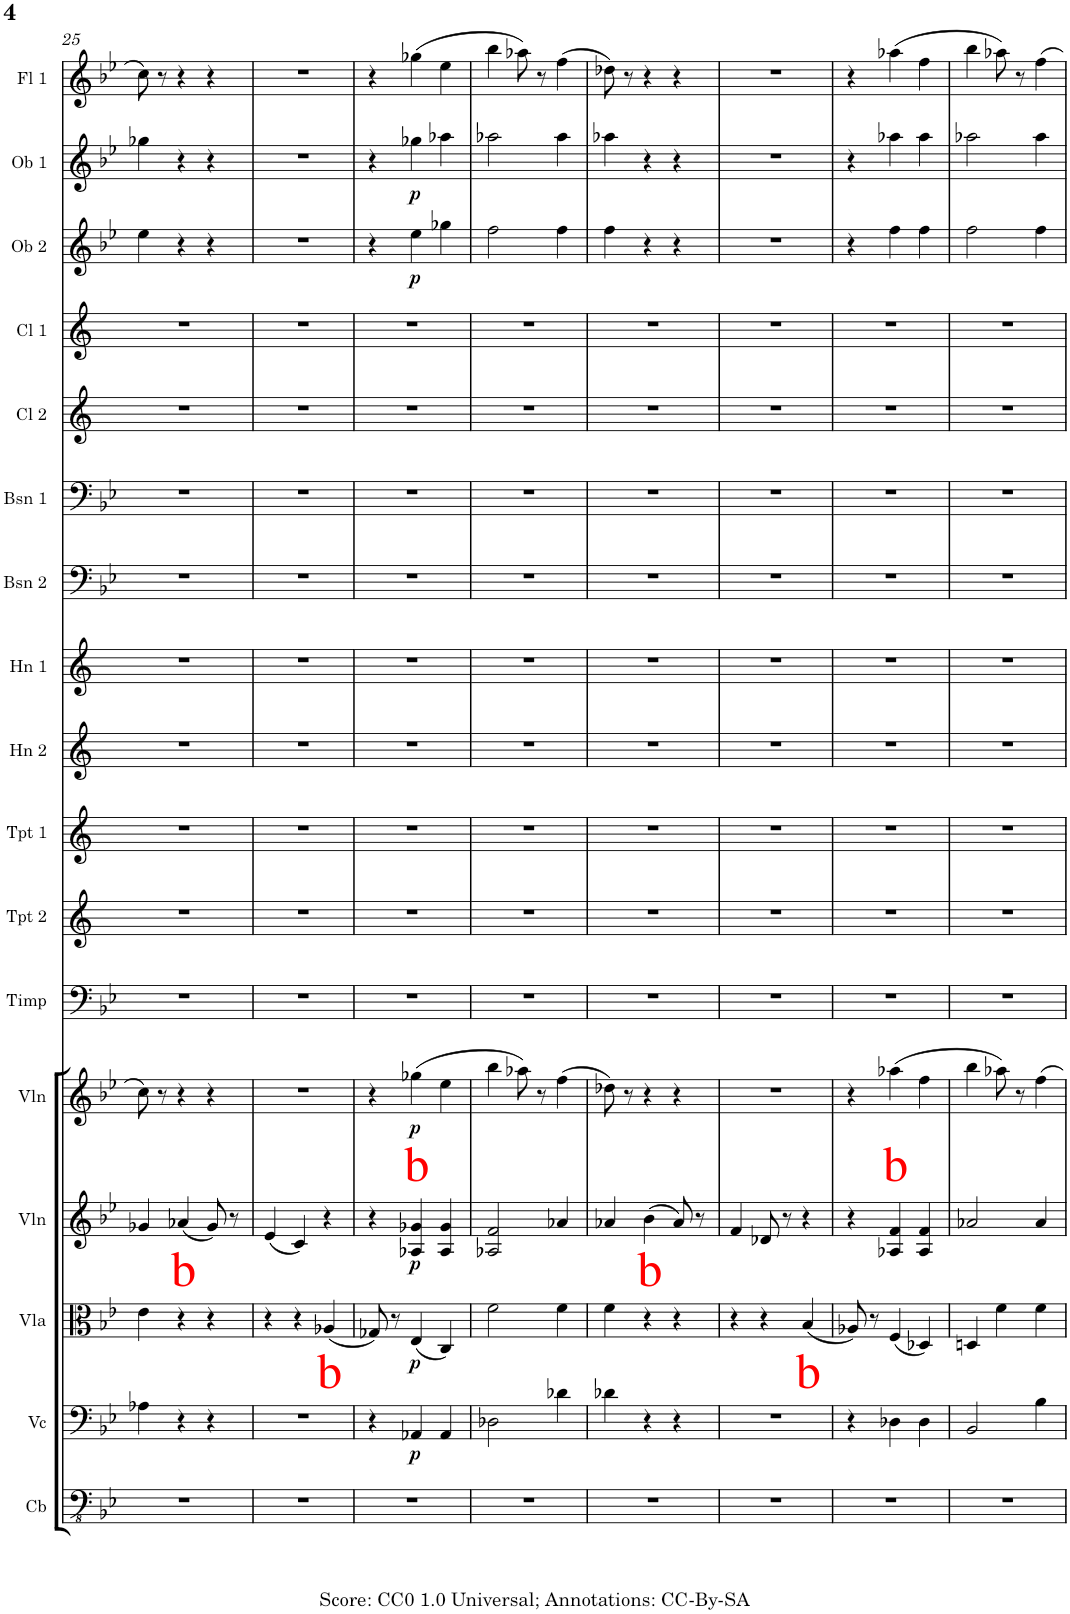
**kern	**kern	**dynam	**kern	**text	**dynam	**kern	**text	**dynam	**kern	**text	**dynam	**kern	**kern	**kern	**kern	**kern	**kern	**kern	**kern	**kern	**kern	**dynam	**kern	**dynam	**kern
*part17	*part16	*part16	*part15	*part15	*part15	*part14	*part14	*part14	*part13	*part13	*part13	*part12	*part11	*part10	*part9	*part8	*part7	*part6	*part5	*part4	*part3	*part3	*part2	*part2	*part1
*staff17	*staff16	*staff16	*staff15	*staff15	*staff15	*staff14	*staff14	*staff14	*staff13	*staff13	*staff13	*staff12	*staff11	*staff10	*staff9	*staff8	*staff7	*staff6	*staff5	*staff4	*staff3	*staff3	*staff2	*staff2	*staff1
*I"Contrabass	*I"Violoncello	*	*I"Viola	*	*	*I"Violin	*	*	*I"Violin	*	*	*I"Timpani	*I"Bb Trumpet 2	*I"Bb Trumpet 1	*I"Bb (basso) Horn 2	*I"Bb (basso) Horn 1	*I"Bassoon 2	*I"Bassoon 1	*I"Bb Clarinet 2	*I"Bb Clarinet 1	*I"Oboe 2	*	*I"Oboe 1	*	*I"Flute 1
*I'Cb	*I'Vc	*	*I'Vla	*	*	*I'Vln	*	*	*I'Vln	*	*	*I'Timp	*I'Tpt 2	*I'Tpt 1	*I'Hn 2	*I'Hn 1	*I'Bsn 2	*I'Bsn 1	*I'Cl 2	*I'Cl 1	*I'Ob 2	*	*I'Ob 1	*	*I'Fl 1
!!LO:PB:g=z
*clefFv4	*clefF4	*	*clefC3	*	*	*clefG2	*	*	*clefG2	*	*	*clefF4	*clefG2	*clefG2	*clefG2	*clefG2	*clefF4	*clefF4	*clefG2	*clefG2	*clefG2	*	*clefG2	*	*clefG2
*	*	*	*	*	*	*	*	*	*	*	*	*	*Trd1c2	*Trd1c2	*Trd8c14	*Trd8c14	*	*	*Trd1c2	*Trd1c2	*	*	*	*	*
*k[b-e-]	*k[b-e-]	*	*k[b-e-]	*	*	*k[b-e-]	*	*	*k[b-e-]	*	*	*k[b-e-]	*k[]	*k[]	*k[]	*k[]	*k[b-e-]	*k[b-e-]	*k[]	*k[]	*k[b-e-]	*	*k[b-e-]	*	*k[b-e-]
*M3/4	*M3/4	*	*M3/4	*	*	*M3/4	*	*	*M3/4	*	*	*M3/4	*M3/4	*M3/4	*M3/4	*M3/4	*M3/4	*M3/4	*M3/4	*M3/4	*M3/4	*	*M3/4	*	*M3/4
=25	=25	=25	=25	=25	=25	=25	=25	=25	=25	=25	=25	=25	=25	=25	=25	=25	=25	=25	=25	=25	=25	=25	=25	=25	=25
2.r	4A-X\	.	4e-\	.	.	4g-X/	.	.	8cc\	.	.	2.r	2.r	2.r	2.r	2.r	2.r	2.r	2.r	2.r	4ee-\	.	4gg-X\	.	8cc\
.	.	.	.	.	.	.	.	.	8r	.	.	.	.	.	.	.	.	.	.	.	.	.	.	.	8r
!	!	!	!	!	!	!	!LO:LY:b:color=#FF0000	!	!	!	!	!	!	!	!	!	!	!	!	!	!	!	!	!	!
.	4r	.	4r	.	.	(4a-X/	b	.	4r	.	.	.	.	.	.	.	.	.	.	.	4r	.	4r	.	4r
.	4r	.	4r	.	.	8g-/)	.	.	4r	.	.	.	.	.	.	.	.	.	.	.	4r	.	4r	.	4r
.	.	.	.	.	.	8r	.	.	.	.	.	.	.	.	.	.	.	.	.	.	.	.	.	.	.
=26	=26	=26	=26	=26	=26	=26	=26	=26	=26	=26	=26	=26	=26	=26	=26	=26	=26	=26	=26	=26	=26	=26	=26	=26	=26
2.r	2.r	.	4r	.	.	(4e-/	.	.	2.r	.	.	2.r	2.r	2.r	2.r	2.r	2.r	2.r	2.r	2.r	2.r	.	2.r	.	2.r
.	.	.	4r	.	.	4c/)	.	.	.	.	.	.	.	.	.	.	.	.	.	.	.	.	.	.	.
!	!	!	!	!LO:LY:b:color=#FF0000	!	!	!	!	!	!	!	!	!	!	!	!	!	!	!	!	!	!	!	!	!
.	.	.	(4A-X/	b	.	4r	.	.	.	.	.	.	.	.	.	.	.	.	.	.	.	.	.	.	.
=27	=27	=27	=27	=27	=27	=27	=27	=27	=27	=27	=27	=27	=27	=27	=27	=27	=27	=27	=27	=27	=27	=27	=27	=27	=27
2.r	4r	.	8G-X/)	.	.	4r	.	.	4r	.	.	2.r	2.r	2.r	2.r	2.r	2.r	2.r	2.r	2.r	4r	.	4r	.	4r
.	.	.	8r	.	.	.	.	.	.	.	.	.	.	.	.	.	.	.	.	.	.	.	.	.	.
!	!	!LO:DY:b	!	!	!LO:DY:b	!	!	!LO:DY:b	!	!LO:LY:b:color=#FF0000	!LO:DY:b	!	!	!	!	!	!	!	!	!	!	!LO:DY:b	!	!LO:DY:b	!
.	4AA-X/	p	(4E-/	.	p	4A-X/ 4g-X/	.	p	(4gg-X\	b	p	.	.	.	.	.	.	.	.	.	4ee-\	p	4gg-X\	p	(4gg-X\
.	4AA-/	.	4C/)	.	.	4A-/ 4g-/	.	.	4ee-\	.	.	.	.	.	.	.	.	.	.	.	4gg-X\	.	4aa-X\	.	4ee-\
=28	=28	=28	=28	=28	=28	=28	=28	=28	=28	=28	=28	=28	=28	=28	=28	=28	=28	=28	=28	=28	=28	=28	=28	=28	=28
2.r	2D-X\	.	2f\	.	.	2A-X/ 2f/	.	.	4bb-\	.	.	2.r	2.r	2.r	2.r	2.r	2.r	2.r	2.r	2.r	2ff\	.	2aa-X\	.	4bb-\
.	.	.	.	.	.	.	.	.	8aa-X\)	.	.	.	.	.	.	.	.	.	.	.	.	.	.	.	8aa-X\)
.	.	.	.	.	.	.	.	.	8r	.	.	.	.	.	.	.	.	.	.	.	.	.	.	.	8r
.	4d-X\	.	4f\	.	.	4a-X/	.	.	(4ff\	.	.	.	.	.	.	.	.	.	.	.	4ff\	.	4aa-\	.	(4ff\
=29	=29	=29	=29	=29	=29	=29	=29	=29	=29	=29	=29	=29	=29	=29	=29	=29	=29	=29	=29	=29	=29	=29	=29	=29	=29
2.r	4d-X\	.	4f\	.	.	4a-X/	.	.	8dd-X\)	.	.	2.r	2.r	2.r	2.r	2.r	2.r	2.r	2.r	2.r	4ff\	.	4aa-X\	.	8dd-X\)
.	.	.	.	.	.	.	.	.	8r	.	.	.	.	.	.	.	.	.	.	.	.	.	.	.	8r
!	!	!	!	!	!	!	!LO:LY:b:color=#FF0000	!	!	!	!	!	!	!	!	!	!	!	!	!	!	!	!	!	!
.	4r	.	4r	.	.	(4b-\	b	.	4r	.	.	.	.	.	.	.	.	.	.	.	4r	.	4r	.	4r
.	4r	.	4r	.	.	8a-/)	.	.	4r	.	.	.	.	.	.	.	.	.	.	.	4r	.	4r	.	4r
.	.	.	.	.	.	8r	.	.	.	.	.	.	.	.	.	.	.	.	.	.	.	.	.	.	.
=30	=30	=30	=30	=30	=30	=30	=30	=30	=30	=30	=30	=30	=30	=30	=30	=30	=30	=30	=30	=30	=30	=30	=30	=30	=30
2.r	2.r	.	4r	.	.	4f/	.	.	2.r	.	.	2.r	2.r	2.r	2.r	2.r	2.r	2.r	2.r	2.r	2.r	.	2.r	.	2.r
.	.	.	4r	.	.	8d-X/	.	.	.	.	.	.	.	.	.	.	.	.	.	.	.	.	.	.	.
.	.	.	.	.	.	8r	.	.	.	.	.	.	.	.	.	.	.	.	.	.	.	.	.	.	.
!	!	!	!	!LO:LY:b:color=#FF0000	!	!	!	!	!	!	!	!	!	!	!	!	!	!	!	!	!	!	!	!	!
.	.	.	(4B-/	b	.	4r	.	.	.	.	.	.	.	.	.	.	.	.	.	.	.	.	.	.	.
=31	=31	=31	=31	=31	=31	=31	=31	=31	=31	=31	=31	=31	=31	=31	=31	=31	=31	=31	=31	=31	=31	=31	=31	=31	=31
2.r	4r	.	8A-X/)	.	.	4r	.	.	4r	.	.	2.r	2.r	2.r	2.r	2.r	2.r	2.r	2.r	2.r	4r	.	4r	.	4r
.	.	.	8r	.	.	.	.	.	.	.	.	.	.	.	.	.	.	.	.	.	.	.	.	.	.
!	!	!	!	!	!	!	!	!	!	!LO:LY:b:color=#FF0000	!	!	!	!	!	!	!	!	!	!	!	!	!	!	!
.	4D-X\	.	(4F/	.	.	4A-X/ 4f/	.	.	(4aa-X\	b	.	.	.	.	.	.	.	.	.	.	4ff\	.	4aa-X\	.	(4aa-X\
.	4D-\	.	4D-X/)	.	.	4A-/ 4f/	.	.	4ff\	.	.	.	.	.	.	.	.	.	.	.	4ff\	.	4aa-\	.	4ff\
=32	=32	=32	=32	=32	=32	=32	=32	=32	=32	=32	=32	=32	=32	=32	=32	=32	=32	=32	=32	=32	=32	=32	=32	=32	=32
2.r	2BB-/	.	4Dn/	.	.	2a-X/	.	.	4bb-\	.	.	2.r	2.r	2.r	2.r	2.r	2.r	2.r	2.r	2.r	2ff\	.	2aa-X\	.	4bb-\
.	.	.	4f\	.	.	.	.	.	8aa-X\)	.	.	.	.	.	.	.	.	.	.	.	.	.	.	.	8aa-X\)
.	.	.	.	.	.	.	.	.	8r	.	.	.	.	.	.	.	.	.	.	.	.	.	.	.	8r
.	4B-\	.	4f\	.	.	4a-/	.	.	4ff\	.	.	.	.	.	.	.	.	.	.	.	4ff\	.	4aa-\	.	4ff\
=	=	=	=	=	=	=	=	=	=	=	=	=	=	=	=	=	=	=	=	=	=	=	=	=	=
*-	*-	*-	*-	*-	*-	*-	*-	*-	*-	*-	*-	*-	*-	*-	*-	*-	*-	*-	*-	*-	*-	*-	*-	*-	*-
